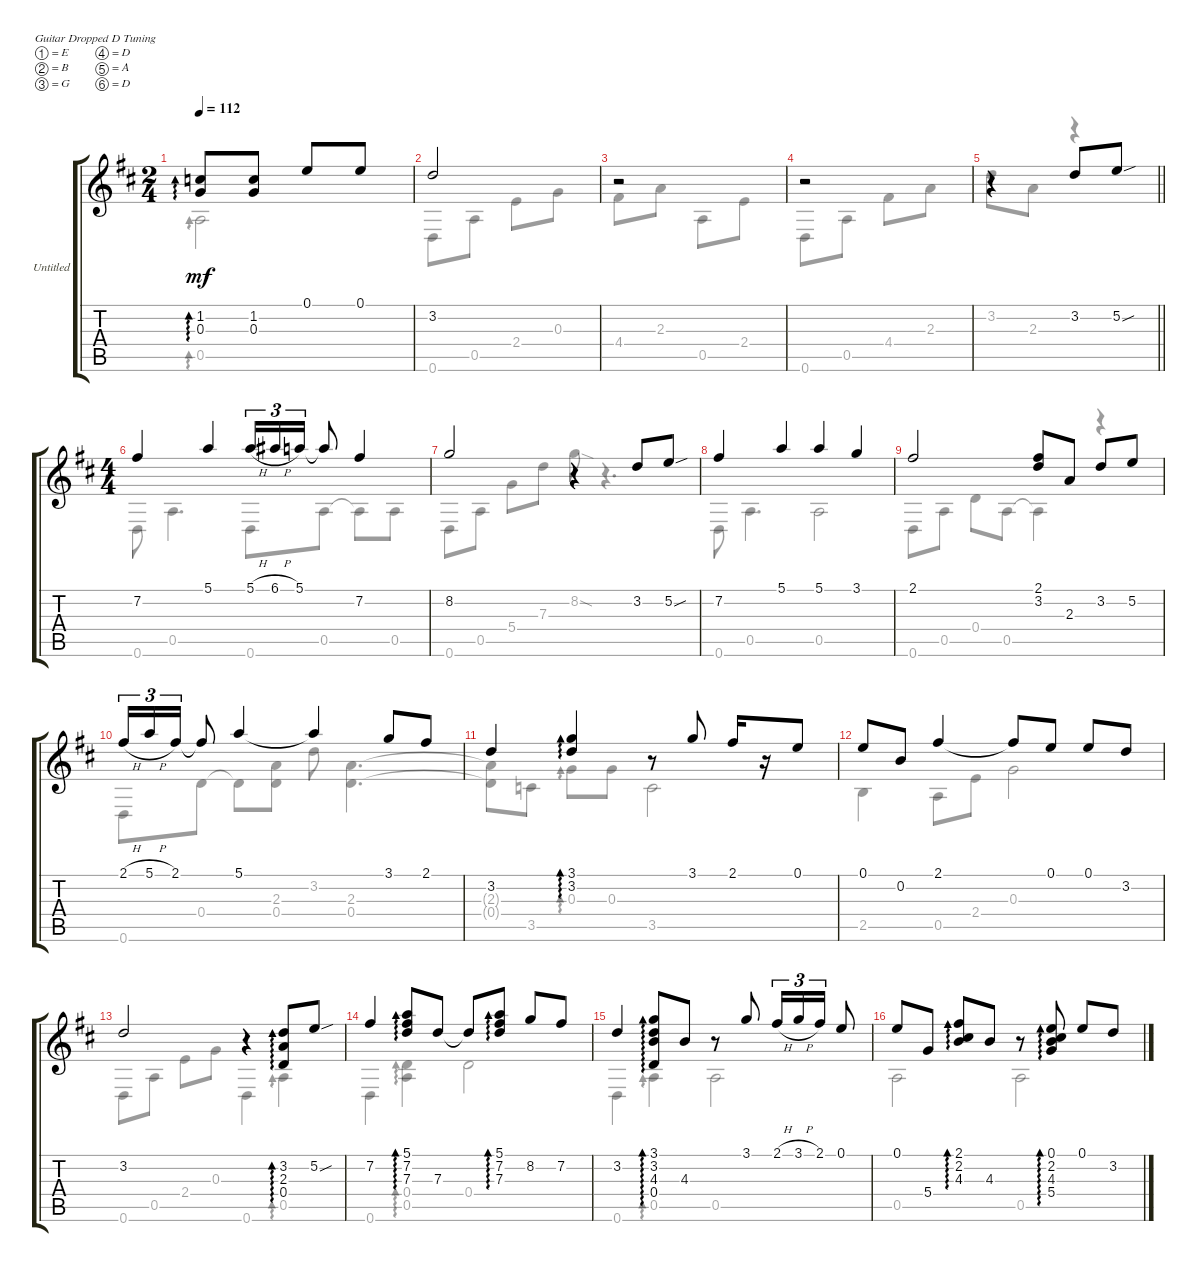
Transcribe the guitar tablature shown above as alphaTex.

\bracketExtendMode groupsimilarinstruments
\firstSystemTrackNameOrientation horizontal
\otherSystemsTrackNameOrientation horizontal
\track ("Untitled" "Untitled") {instrument acousticguitarnylon}
\staff {score tabs}
\tuning (E4 B3 G3 D3 A2 D2)
\voice
\ts (2 4)
\tempo 112
\clef g2
\ks bminor
(1.2 0.3).8{ad 0 dy mf} (1.2 0.3).8 0.1.8 0.1.8 |
3.2.2 |
r.2 |
r.2 |
\barLineRight lightlight
r.4 3.2.8 5.2{sou}.8 |
\ts (4 4)
7.2.4 5.1.4 5.1{h}.16{tu (3 2)} 6.1{h}.16{tu (3 2)} 5.1.16{tu (3 2)} 5.1{t}.8 7.2.4 |
8.2.2 r.4 3.2.8 5.2{sou}.8 |
7.2.4 5.1.4 5.1.4 3.1.4 |
2.1.2 (2.1 3.2).8 2.3.8 3.2.8 5.2.8 |
2.1{h}.16{tu (3 2)} 5.1{h}.16{tu (3 2)} 2.1.16{tu (3 2)} 2.1{t}.8 5.1.4 5.1{t}.4 3.1.8 2.1.8 |
3.2.4 (3.1 3.2).4{ad 0} r.8 3.1.8 2.1.16 r.16 0.1.8 |
0.1.8 0.2.8 2.1.4 2.1{t}.8 0.1.8 0.1.8 3.2.8 |
3.2.2 r.4 (3.2 2.3 0.4).8{ad 0} 5.2{sou}.8 |
7.2.4 (5.1 7.2 7.3).8{ad 0} 7.3.8 7.3{t}.8 (5.1 7.2 7.3).8{ad 0} 8.2.8 7.2.8 |
3.2.4 (3.1 3.2 4.3 0.4).8{ad 0} 4.3.8 r.8 3.1.8 2.1{h}.16{tu (3 2)} 3.1{h}.16{tu (3 2)} 2.1.16{tu (3 2)} 0.1.8 |
0.1.8 5.4.8 (2.1 2.2 4.3).8{ad 0} 4.3.8 r.8 (0.1 2.2 4.3 5.4).8{ad 0} 0.1.8 3.2.8
\voice
\clef g2
\ottava regular
\simile none
\ks bminor
0.5.2{ad 0 dy mf} |
0.6.8 0.5.8 2.4.8 0.3.8 |
4.4.8 2.3.8 0.5.8 2.4.8 |
0.6.8 0.5.8 4.4.8 2.3.8 |
\barLineRight lightlight
3.2.8 2.3.8 r.4 |
0.6.8 0.5.4{d} 0.6.8 0.5.8 0.5{t}.8 0.5.8 |
0.6.8 0.5.8 5.4.8 7.3.8 8.2{sod}.8 r.4{d} |
0.6.8 0.5.4{d} 0.5.2 |
0.6.8 0.5.8 0.4.8 0.5.8 0.5{t}.4 r.4 |
0.6.8 0.4.8 0.4{t}.8 (2.3 0.4).8 3.2.8 (2.3 0.4).4{d} |
(2.3{t} 0.4{t}).8 3.5.8 0.3.8{ad 0} 0.3.8 3.5.2 |
2.5.4 0.5.8 2.4.8 0.3.2 |
0.6.8 0.5.8 2.4.8 0.3.8 0.6.4 0.5.4{ad 0} |
0.6.4 (0.4 0.5).4{ad 0} 0.4.2 |
0.6.4 0.5.4{ad 0} 0.5.2 |
0.5.2 0.5.2
